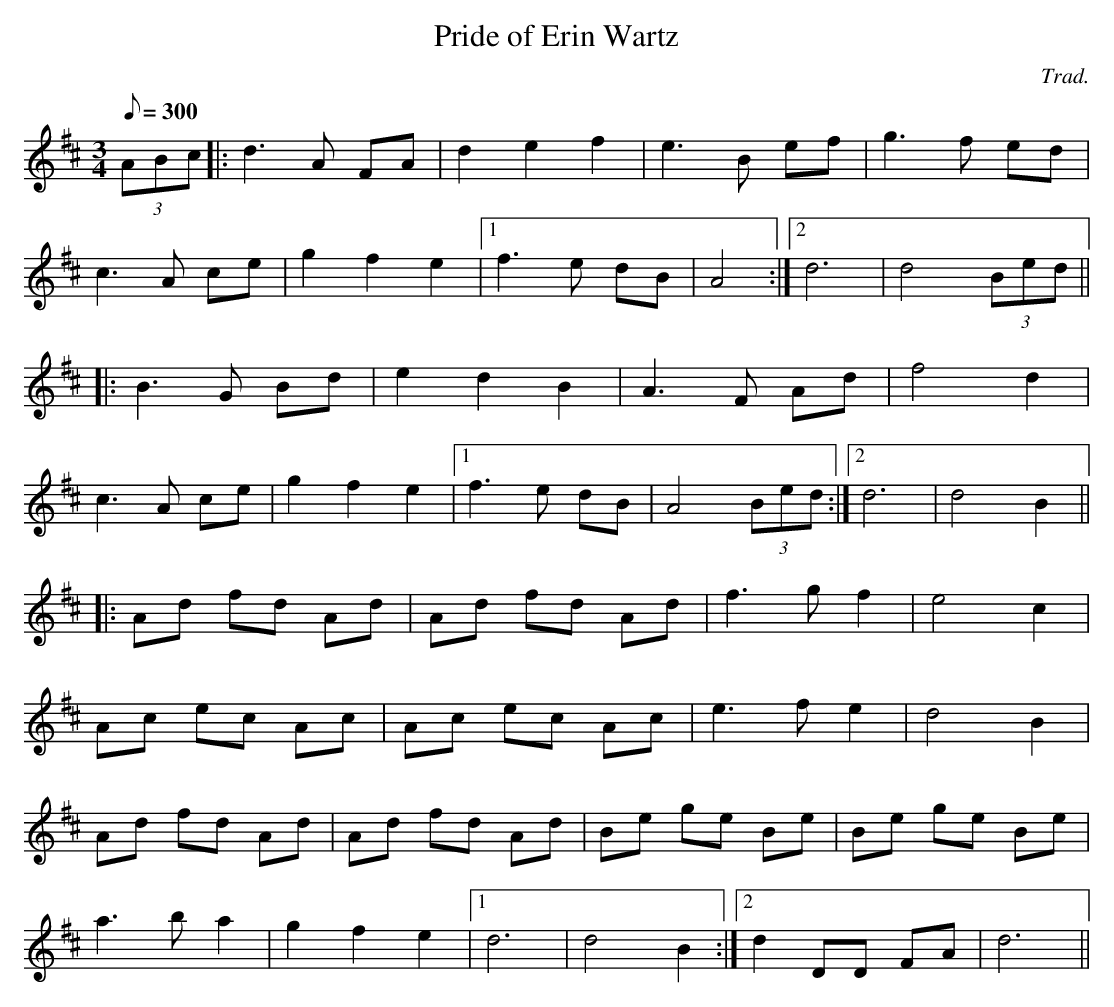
X:1
T:Pride of Erin Wartz
C:Trad.
M:3/4
Q:300
L:1/8
K:D
(3ABc|:d3A FA|d2e2f2|e3B ef|g3f ed|
c3A ce|g2f2e2|1 f3 e dB| A4 :|2 d6 |d4 (3Bed||
|:B3G Bd|e2d2B2|A3F Ad|f4 d2|
c3A ce|g2f2e2|1 f3e dB|A4 (3Bed:|2 d6|d4 B2||
|: Ad fd Ad|Ad fd Ad|f3gf2|e4 c2|
Ac ec Ac|Ac ec Ac|e3fe2|d4 B2|
Ad fd Ad|Ad fd Ad|Be ge Be|Be ge Be|
a3ba2|g2f2e2|1 d6 |d4 B2:|2 d2DD FA| d6 ||
